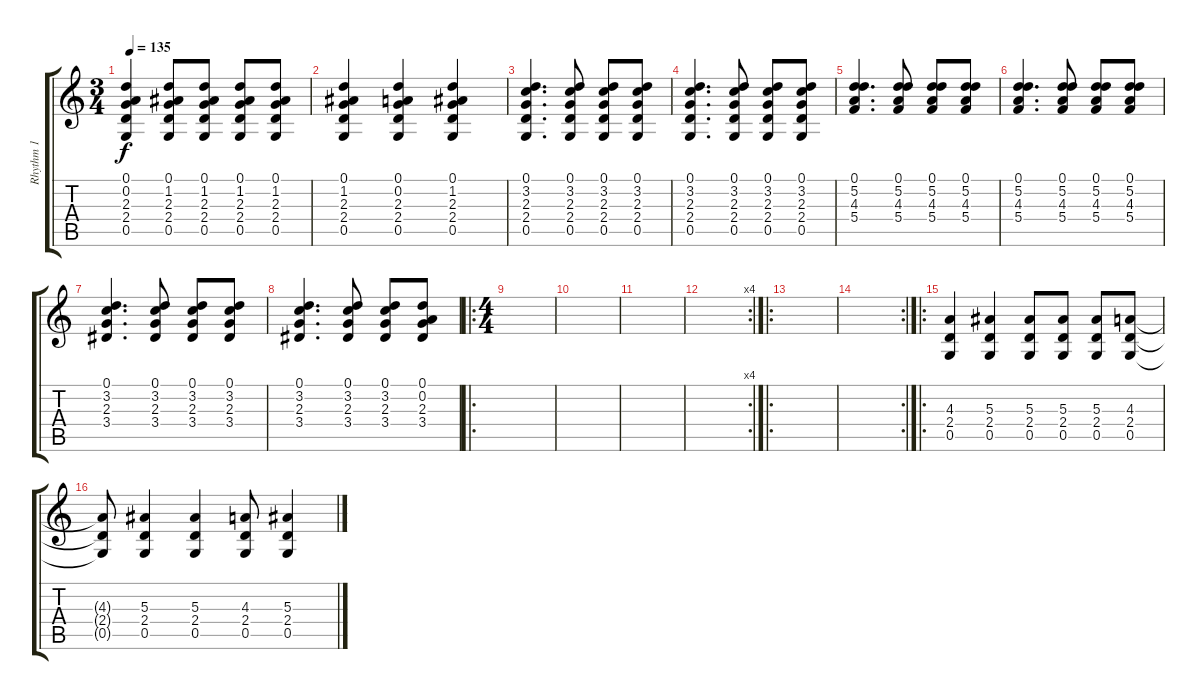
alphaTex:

\track ("Rhythm 1" "Rhythm 1") {instrument distortionguitar}
\staff {score tabs}
\tuning (D4 A3 F3 C3 G2 D2) {hide}
\ts (3 4)
\tempo 135
\clef g2
\ks c
(0.1 0.2 2.3 2.4 0.5).4{dy f volume 6} (0.1 1.2 2.3 2.4 0.5).8 (0.1 1.2 2.3 2.4 0.5).8 (0.1 1.2 2.3 2.4 0.5).8 (0.1 1.2 2.3 2.4 0.5).8 |
(0.1 1.2 2.3 2.4 0.5).4 (0.1 0.2 2.3 2.4 0.5).4 (0.1 1.2 2.3 2.4 0.5).4 |
(0.1 3.2 2.3 2.4 0.5).4{d} (0.1 3.2 2.3 2.4 0.5).8 (0.1 3.2 2.3 2.4 0.5).8 (0.1 3.2 2.3 2.4 0.5).8 |
(0.1 3.2 2.3 2.4 0.5).4{d} (0.1 3.2 2.3 2.4 0.5).8 (0.1 3.2 2.3 2.4 0.5).8 (0.1 3.2 2.3 2.4 0.5).8 |
(0.1 5.2 4.3 5.4).4{d} (0.1 5.2 4.3 5.4).8 (0.1 5.2 4.3 5.4).8 (0.1 5.2 4.3 5.4).8 |
(0.1 5.2 4.3 5.4).4{d} (0.1 5.2 4.3 5.4).8 (0.1 5.2 4.3 5.4).8 (0.1 5.2 4.3 5.4).8 |
(0.1 3.2 2.3 3.4).4{d} (0.1 3.2 2.3 3.4).8 (0.1 3.2 2.3 3.4).8 (0.1 3.2 2.3 3.4).8 |
(0.1 3.2 2.3 3.4).4{d} (0.1 3.2 2.3 3.4).8 (0.1 3.2 2.3 3.4).8 (0.1 0.2 2.3 3.4).8 |
\ro
\ts (4 4)
|
|
|
\rc 4
|
\ro
|
\rc 2
|
\ro
(4.3 2.4 0.5).4{volume 11} (5.3 2.4 0.5).4 (5.3 2.4 0.5).8 (5.3 2.4 0.5).8 (5.3 2.4 0.5).8 (4.3 2.4 0.5).8 |
(4.3{t} 2.4{t} 0.5{t}).8 (5.3 2.4 0.5).4 (5.3 2.4 0.5).4 (4.3 2.4 0.5).8 (5.3 2.4 0.5).4
